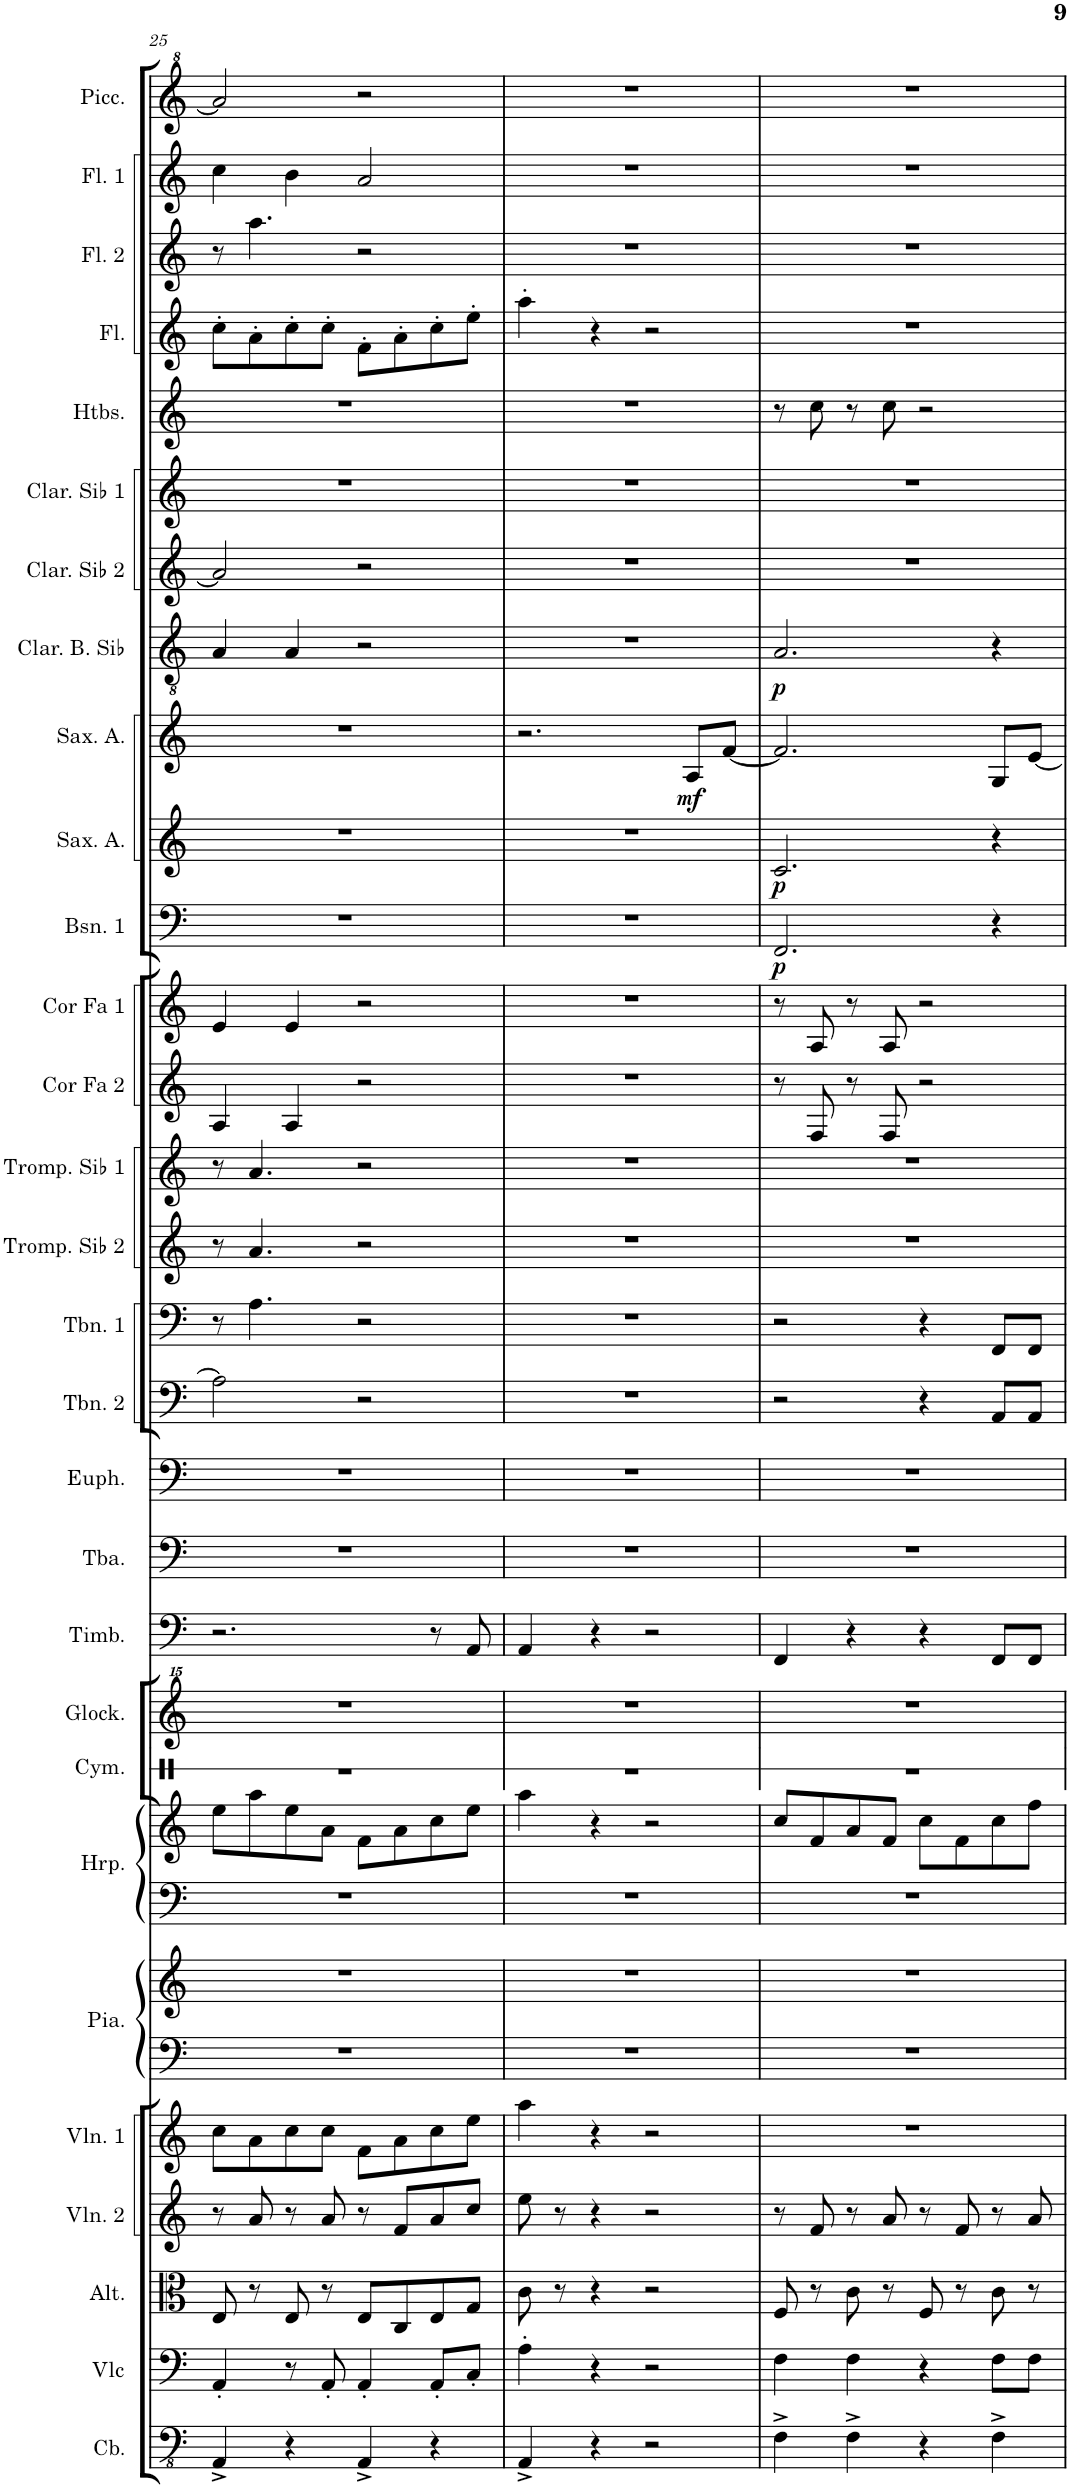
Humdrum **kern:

**kern	**kern	**kern	**kern	**kern	**kern	**kern	**kern	**kern	**kern	**kern	**kern	**kern	**kern	**kern	**kern	**kern	**kern	**kern	**kern	**kern	**dynam	**kern	**dynam	**kern	**dynam	**kern	**dynam	**kern	**kern	**kern	**kern	**kern	**kern	**kern
*part29	*part28	*part27	*part26	*part25	*part24	*part24	*part23	*part23	*part22	*part21	*part20	*part19	*part18	*part17	*part16	*part15	*part14	*part13	*part12	*part11	*part11	*part10	*part10	*part9	*part9	*part8	*part8	*part7	*part6	*part5	*part4	*part3	*part2	*part1
*staff31	*staff30	*staff29	*staff28	*staff27	*staff26	*staff25	*staff24	*staff23	*staff22	*staff21	*staff20	*staff19	*staff18	*staff17	*staff16	*staff15	*staff14	*staff13	*staff12	*staff11	*staff11	*staff10	*staff10	*staff9	*staff9	*staff8	*staff8	*staff7	*staff6	*staff5	*staff4	*staff3	*staff2	*staff1
*I"Contrebasse	*I"Violoncelle	*I"Alto	*I"Violon 2	*I"Violon 1	*I"Piano	*	*I"Harpe	*	*I"Cymbale	*I"Glockenspiel	*I"Timbales	*I"Tuba	*I"Euphonium	*I"Trombone 2	*I"Trombone 1	*I"Trompette en Sib 2	*I"Trompette en Sib 1	*I"Cor en Fa 2	*I"Cor en Fa 1	*I"Basson 1	*	*I"Saxophone Alto	*	*I"Saxophone Alto	*	*I"Clarinette Basse en Sib	*	*I"Clarinette en Sib 2	*I"Clarinette en Sib 1	*I"Hautbois	*I"Flûte 3	*I"Flûte 2	*I"Flûte 1	*I"Piccolo
*I'Cb.	*I'Vlc	*I'Alt.	*I'Vln. 2	*I'Vln. 1	*I'Pia.	*	*I'Hrp.	*	*I'Cym.	*I'Glock.	*I'Timb.	*I'Tba.	*I'Euph.	*I'Tbn. 2	*I'Tbn. 1	*I'Tromp. Sib 2	*I'Tromp. Sib 1	*I'Cor Fa 2	*I'Cor Fa 1	*I'Bsn. 1	*	*I'Sax. A.	*	*I'Sax. A.	*	*I'Clar. B. Sib	*	*I'Clar. Sib 2	*I'Clar. Sib 1	*I'Htbs.	*I'Fl.	*I'Fl. 2	*I'Fl. 1	*I'Picc.
!!LO:PB:g=z
*clefFv4	*clefF4	*clefC3	*clefG2	*clefG2	*clefF4	*clefG2	*clefF4	*clefG2	*clefX	*clefG^^2	*clefF4	*clefF4	*clefF4	*clefF4	*clefF4	*clefG2	*clefG2	*clefG2	*clefG2	*clefF4	*	*clefG2	*	*clefG2	*	*clefGv2	*	*clefG2	*clefG2	*clefG2	*clefG2	*clefG2	*clefG2	*clefG^2
*ITrd7c12	*	*	*	*	*	*	*	*	*	*	*	*	*	*	*	*ITrd1c2	*ITrd1c2	*ITrd4c7	*ITrd4c7	*	*	*ITrd5c9	*	*ITrd5c9	*	*ITrd8c14	*	*ITrd1c2	*ITrd1c2	*	*	*	*	*ITrd-7c-12
*k[]	*k[]	*k[]	*k[]	*k[]	*k[]	*k[]	*k[]	*k[]	*k[]	*k[]	*k[]	*k[]	*k[]	*k[]	*k[]	*k[]	*k[]	*k[]	*k[]	*k[]	*	*k[]	*	*k[]	*	*k[]	*	*k[]	*k[]	*k[]	*k[]	*k[]	*k[]	*k[]
*M4/4	*M4/4	*M4/4	*M4/4	*M4/4	*M4/4	*M4/4	*M4/4	*M4/4	*M4/4	*M4/4	*M4/4	*M4/4	*M4/4	*M4/4	*M4/4	*M4/4	*M4/4	*M4/4	*M4/4	*M4/4	*	*M4/4	*	*M4/4	*	*M4/4	*	*M4/4	*M4/4	*M4/4	*M4/4	*M4/4	*M4/4	*M4/4
*met(c)	*met(c)	*met(c)	*met(c)	*met(c)	*met(c)	*met(c)	*met(c)	*met(c)	*met(c)	*met(c)	*met(c)	*met(c)	*met(c)	*met(c)	*met(c)	*met(c)	*met(c)	*met(c)	*met(c)	*met(c)	*	*met(c)	*	*met(c)	*	*met(c)	*	*met(c)	*met(c)	*met(c)	*met(c)	*met(c)	*met(c)	*met(c)
=25	=25	=25	=25	=25	=25	=25	=25	=25	=25	=25	=25	=25	=25	=25	=25	=25	=25	=25	=25	=25	=25	=25	=25	=25	=25	=25	=25	=25	=25	=25	=25	=25	=25	=25
4AAA^/	4AA'/	8E/	8r	8cc\L	1r	1r	1r	8ee\L	1r	1r	2.r	1r	1r	2A\]	8r	8r	8r	4A/	4e/	1r	.	1r	.	1r	.	4A/	.	2a/]	1r	1r	8cc'\L	8r	4cc\	2aa/]
.	.	8r	8a/	8a\	.	.	.	8aa\	.	.	.	.	.	.	4.A\	4.a/	4.a/	.	.	.	.	.	.	.	.	.	.	.	.	.	8a'\	4.aa\	.	.
4r	8r	8E/	8r	8cc\	.	.	.	8ee\	.	.	.	.	.	.	.	.	.	4A/	4e/	.	.	.	.	.	.	4A/	.	.	.	.	8cc'\	.	4b\	.
.	8AA'/	8r	8a/	8cc\J	.	.	.	8a\J	.	.	.	.	.	.	.	.	.	.	.	.	.	.	.	.	.	.	.	.	.	.	8cc'\J	.	.	.
4AAA^/	4AA'/	8E/L	8r	8f\L	.	.	.	8f\L	.	.	.	.	.	2r	2r	2r	2r	2r	2r	.	.	.	.	.	.	2r	.	2r	.	.	8f'\L	2r	2a/	2r
.	.	8C/	8f/L	8a\	.	.	.	8a\	.	.	.	.	.	.	.	.	.	.	.	.	.	.	.	.	.	.	.	.	.	.	8a'\	.	.	.
4r	8AA'/L	8E/	8a/	8cc\	.	.	.	8cc\	.	.	8r	.	.	.	.	.	.	.	.	.	.	.	.	.	.	.	.	.	.	.	8cc'\	.	.	.
.	8C'/J	8G/J	8cc/J	8ee\J	.	.	.	8ee\J	.	.	8AA/	.	.	.	.	.	.	.	.	.	.	.	.	.	.	.	.	.	.	.	8ee'\J	.	.	.
=26	=26	=26	=26	=26	=26	=26	=26	=26	=26	=26	=26	=26	=26	=26	=26	=26	=26	=26	=26	=26	=26	=26	=26	=26	=26	=26	=26	=26	=26	=26	=26	=26	=26	=26
4AAA^/	4A'\	8c\	8ee\	4aa\	1r	1r	1r	4aa\	1r	1r	4AA/	1r	1r	1r	1r	1r	1r	1r	1r	1r	.	1r	.	2.r	.	1r	.	1r	1r	1r	4aa'\	1r	1r	1r
.	.	8r	8r	.	.	.	.	.	.	.	.	.	.	.	.	.	.	.	.	.	.	.	.	.	.	.	.	.	.	.	.	.	.	.
4r	4r	4r	4r	4r	.	.	.	4r	.	.	4r	.	.	.	.	.	.	.	.	.	.	.	.	.	.	.	.	.	.	.	4r	.	.	.
2r	2r	2r	2r	2r	.	.	.	2r	.	.	2r	.	.	.	.	.	.	.	.	.	.	.	.	.	.	.	.	.	.	.	2r	.	.	.
!	!	!	!	!	!	!	!	!	!	!	!	!	!	!	!	!	!	!	!	!	!	!	!	!	!LO:DY:b	!	!	!	!	!	!	!	!	!
.	.	.	.	.	.	.	.	.	.	.	.	.	.	.	.	.	.	.	.	.	.	.	.	8A/L	mf	.	.	.	.	.	.	.	.	.
.	.	.	.	.	.	.	.	.	.	.	.	.	.	.	.	.	.	.	.	.	.	.	.	[8f/J	.	.	.	.	.	.	.	.	.	.
=27	=27	=27	=27	=27	=27	=27	=27	=27	=27	=27	=27	=27	=27	=27	=27	=27	=27	=27	=27	=27	=27	=27	=27	=27	=27	=27	=27	=27	=27	=27	=27	=27	=27	=27
!	!	!	!	!	!	!	!	!	!	!	!	!	!	!	!	!	!	!	!	!	!LO:DY:b	!	!LO:DY:b	!	!	!	!LO:DY:b	!	!	!	!	!	!	!
4FF^\	4F\	8F/	8r	1r	1r	1r	1r	8cc/L	1r	1r	4FF/	1r	1r	2r	2r	1r	1r	8r	8r	2.FF/	p	2.c/	p	2.f/]	.	2.A/	p	1r	1r	8r	1r	1r	1r	1r
.	.	8r	8f/	.	.	.	.	8f/	.	.	.	.	.	.	.	.	.	8F/	8A/	.	.	.	.	.	.	.	.	.	.	8cc\	.	.	.	.
4FF^\	4F\	8c\	8r	.	.	.	.	8a/	.	.	4r	.	.	.	.	.	.	8r	8r	.	.	.	.	.	.	.	.	.	.	8r	.	.	.	.
.	.	8r	8a/	.	.	.	.	8f/J	.	.	.	.	.	.	.	.	.	8F/	8A/	.	.	.	.	.	.	.	.	.	.	8cc\	.	.	.	.
4r	4r	8F/	8r	.	.	.	.	8cc\L	.	.	4r	.	.	4r	4r	.	.	2r	2r	.	.	.	.	.	.	.	.	.	.	2r	.	.	.	.
.	.	8r	8f/	.	.	.	.	8f\	.	.	.	.	.	.	.	.	.	.	.	.	.	.	.	.	.	.	.	.	.	.	.	.	.	.
4FF^\	8F\L	8c\	8r	.	.	.	.	8cc\	.	.	8FF/L	.	.	8AA/L	8FF/L	.	.	.	.	4r	.	4r	.	8G/L	.	4r	.	.	.	.	.	.	.	.
.	8F\J	8r	8a/	.	.	.	.	8ff\J	.	.	8FF/J	.	.	8AA/J	8FF/J	.	.	.	.	.	.	.	.	[8e/J	.	.	.	.	.	.	.	.	.	.
=	=	=	=	=	=	=	=	=	=	=	=	=	=	=	=	=	=	=	=	=	=	=	=	=	=	=	=	=	=	=	=	=	=	=
*-	*-	*-	*-	*-	*-	*-	*-	*-	*-	*-	*-	*-	*-	*-	*-	*-	*-	*-	*-	*-	*-	*-	*-	*-	*-	*-	*-	*-	*-	*-	*-	*-	*-	*-
